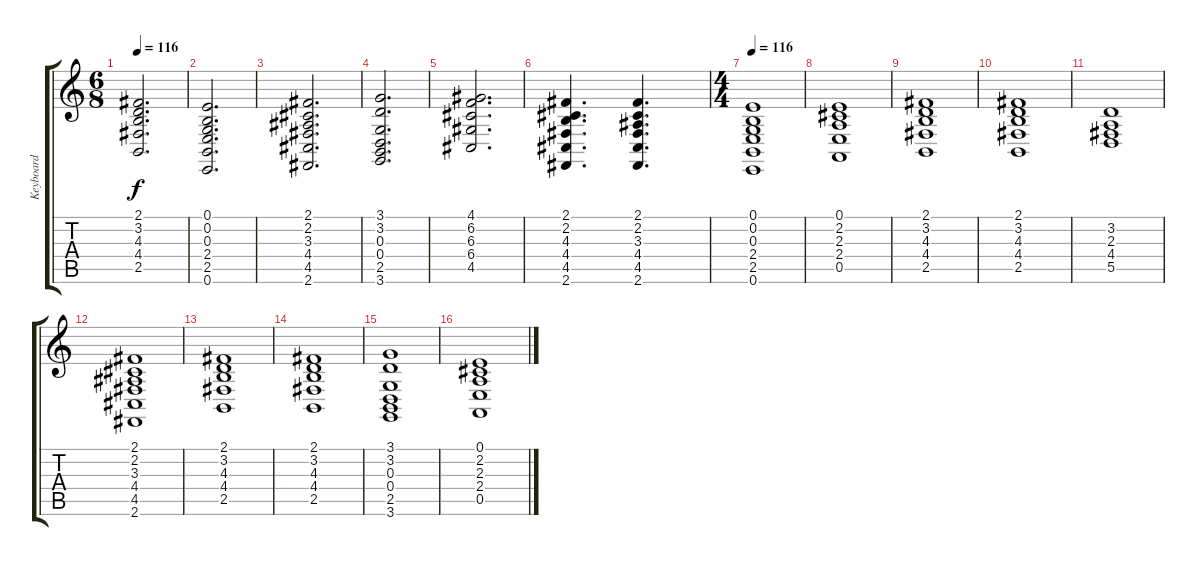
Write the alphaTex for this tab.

\track ("Keyboard" "Keyboard") {instrument stringensemble1}
\staff {score tabs}
\tuning (E4 B3 G3 D3 A2 E2) {hide}
\ts (6 8)
\tempo 116
\clef g2
\ks c
(2.1 3.2 4.3 4.4 2.5).2{d dy f} |
(0.1 0.2 0.3 2.4 2.5 0.6).2{d} |
(2.1 2.2 3.3 4.4 4.5 2.6).2{d} |
(3.1 3.2 0.3 0.4 2.5 3.6).2{d} |
(4.1 6.2 6.3 6.4 4.5).2{d} |
(2.1 2.2 4.3 4.4 4.5 2.6).4{d} (2.1 2.2 3.3 4.4 4.5 2.6).4{d} |
\ts (4 4)
\tempo 116
(0.1 0.2 0.3 2.4 2.5 0.6).1 |
(0.1 2.2 2.3 2.4 0.5).1 |
(2.1 3.2 4.3 4.4 2.5).1 |
(2.1 3.2 4.3 4.4 2.5).1 |
(3.2 2.3 4.4 5.5).1 |
(2.1 2.2 3.3 4.4 4.5 2.6).1 |
(2.1 3.2 4.3 4.4 2.5).1 |
(2.1 3.2 4.3 4.4 2.5).1 |
(3.1 3.2 0.3 0.4 2.5 3.6).1 |
(0.1 2.2 2.3 2.4 0.5).1
